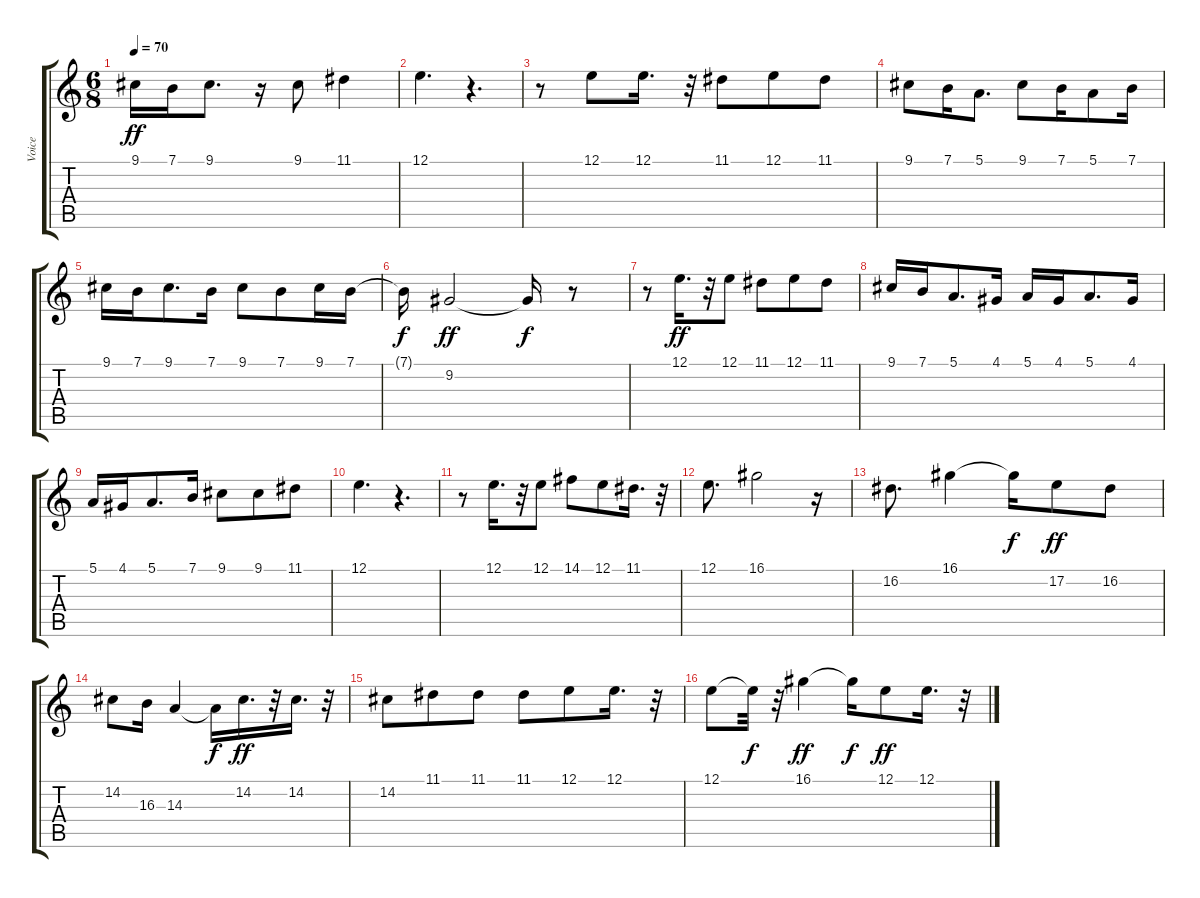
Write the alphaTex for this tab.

\track ("Voice" "Voice") {instrument whistle}
\staff {score tabs}
\tuning (E4 B3 G3 D3 A2 E2) {hide}
\ts (6 8)
\tempo 70
\clef g2
\ks c
9.1.16{dy ff} 7.1.16 9.1.8{d} r.16 9.1.8 11.1.4 |
12.1.4{d} r.4{d} |
r.8 12.1.8 12.1.16{d} r.32 11.1.8 12.1.8 11.1.8 |
9.1.8 7.1.16 5.1.8{d} 9.1.8 7.1.16 5.1.8 7.1.16 |
9.1.16 7.1.16 9.1.8{d} 7.1.16 9.1.8 7.1.8 9.1.16 7.1.16 |
7.1{t}.16{dy f} 9.2.2{dy ff} 9.2{t}.16{dy f} r.8 |
r.8 12.1.16{d dy ff} r.32 12.1.8 11.1.8 12.1.8 11.1.8 |
9.1.16 7.1.16 5.1.8{d} 4.1.16 5.1.16 4.1.16 5.1.8{d} 4.1.16 |
5.1.16 4.1.16 5.1.8{d} 7.1.16 9.1.8 9.1.8 11.1.8 |
12.1.4{d} r.4{d} |
r.8 12.1.16{d} r.32 12.1.8 14.1.8 12.1.8 11.1.16{d} r.32 |
12.1.8{d} 16.1.2 r.16 |
16.2.8{d} 16.1.4 16.1{t}.16{dy f} 17.2.8{dy ff} 16.2.8 |
14.2.8 16.3.16 14.3.4 14.3{t}.16{dy f} 14.2.16{d dy ff} r.32 14.2.16{d} r.32 |
14.2.8 11.1.8 11.1.8 11.1.8 12.1.8 12.1.16{d} r.32 |
12.1.8 12.1{t}.32{dy f} r.32 16.1.4{dy ff} 16.1{t}.16{dy f} 12.1.8{dy ff} 12.1.16{d} r.32
